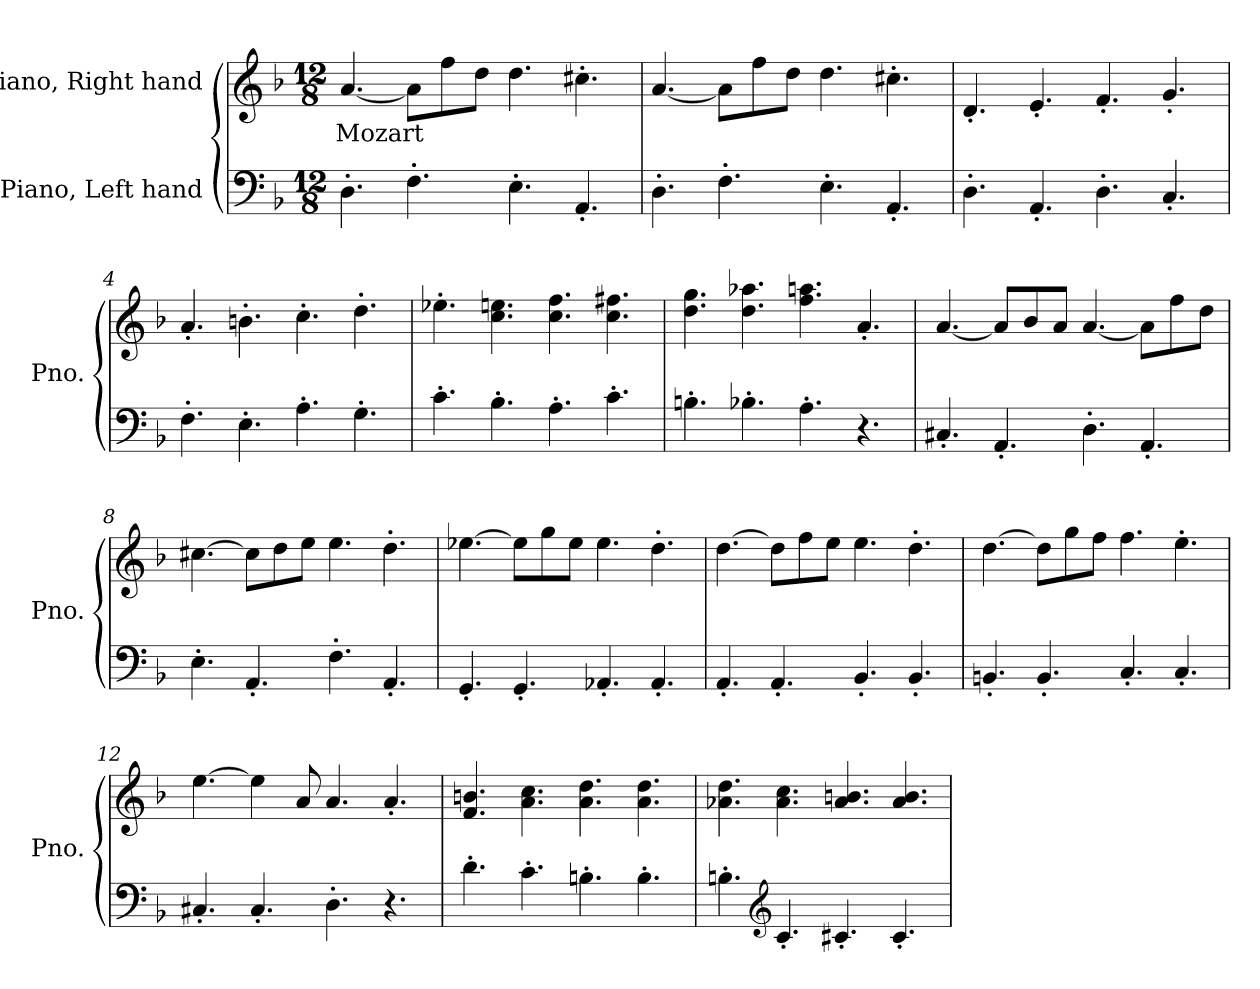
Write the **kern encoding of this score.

**kern	**kern	**text
*part2	*part1	*part1
*staff2	*staff1	*staff1
*I"Piano, Left hand	*I"Piano, Right hand	*
*I'Pno.	*I'Pno.	*
*clefF4	*clefG2	*
*k[b-]	*k[b-]	*
*M12/8	*M12/8	*
*MM120	*MM120	*
=1	=1	=1
!	!	!LO:LY:b
4.D'\	[4.a/	Mozart
4.F'\	8a\L]	.
.	8ff\	.
.	8dd\J	.
4.E'\	4.dd\	.
4.AA'/	4.cc#X'\	.
=2	=2	=2
4.D'\	[4.a/	.
4.F'\	8a\L]	.
.	8ff\	.
.	8dd\J	.
4.E'\	4.dd\	.
4.AA'/	4.cc#X'\	.
=3	=3	=3
4.D'\	4.d'/	.
4.AA'/	4.e'/	.
4.D'\	4.f'/	.
4.C'/	4.g'/	.
=4	=4	=4
4.F'\	4.a'/	.
4.E'\	4.bn'\	.
4.A'\	4.cc'\	.
4.G'\	4.dd'\	.
!!LO:LB:g=z
=5	=5	=5
4.c'\	4.ee-X'\	.
4.B-'\	4.cc\ 4.een\	.
4.A'\	4.cc\ 4.ff\	.
4.c'\	4.cc\ 4.ff#X\	.
=6	=6	=6
4.Bn'\	4.dd\ 4.gg\	.
4.B-X'\	4.dd\ 4.aa-X\	.
4.A'\	4.ff\ 4.aan\	.
4.r	4.a'/	.
=7	=7	=7
4.C#X'/	[4.a/	.
4.AA'/	8a/L]	.
.	8b-/	.
.	8a/J	.
4.D'\	[4.a/	.
4.AA'/	8a\L]	.
.	8ff\	.
.	8dd\J	.
=8	=8	=8
4.E'\	[4.cc#X\	.
4.AA'/	8cc#\L]	.
.	8dd\	.
.	8ee\J	.
4.F'\	4.ee\	.
4.AA'/	4.dd'\	.
=9	=9	=9
4.GG'/	[4.ee-X\	.
4.GG'/	8ee-\L]	.
.	8gg\	.
.	8ee-\J	.
4.AA-X'/	4.ee-\	.
4.AA-'/	4.dd'\	.
!!LO:LB:g=z
=10	=10	=10
4.AA'/	[4.dd\	.
4.AA'/	8dd\L]	.
.	8ff\	.
.	8ee\J	.
4.BB-'/	4.ee\	.
4.BB-'/	4.dd'\	.
=11	=11	=11
4.BBn'/	[4.dd\	.
4.BB'/	8dd\L]	.
.	8gg\	.
.	8ff\J	.
4.C'/	4.ff\	.
4.C'/	4.ee'\	.
=12	=12	=12
4.C#X'/	[4.ee\	.
4.C#'/	4ee\]	.
.	8a/	.
4.D'\	4.a/	.
4.r	4.a'/	.
=13	=13	=13
4.d'\	4.f/ 4.bn/	.
4.c'\	4.a\ 4.cc\	.
4.Bn'\	4.a\ 4.dd\	.
4.B'\	4.a\ 4.dd\	.
=14	=14	=14
4.Bn'\	4.a-X\ 4.dd\	.
*clefG2	*	*
4.c'/	4.a-\ 4.cc\	.
4.c#X'/	4.a-/ 4.bn/	.
4.c#'/	4.a-/ 4.b/	.
=	=	=
*-	*-	*-
